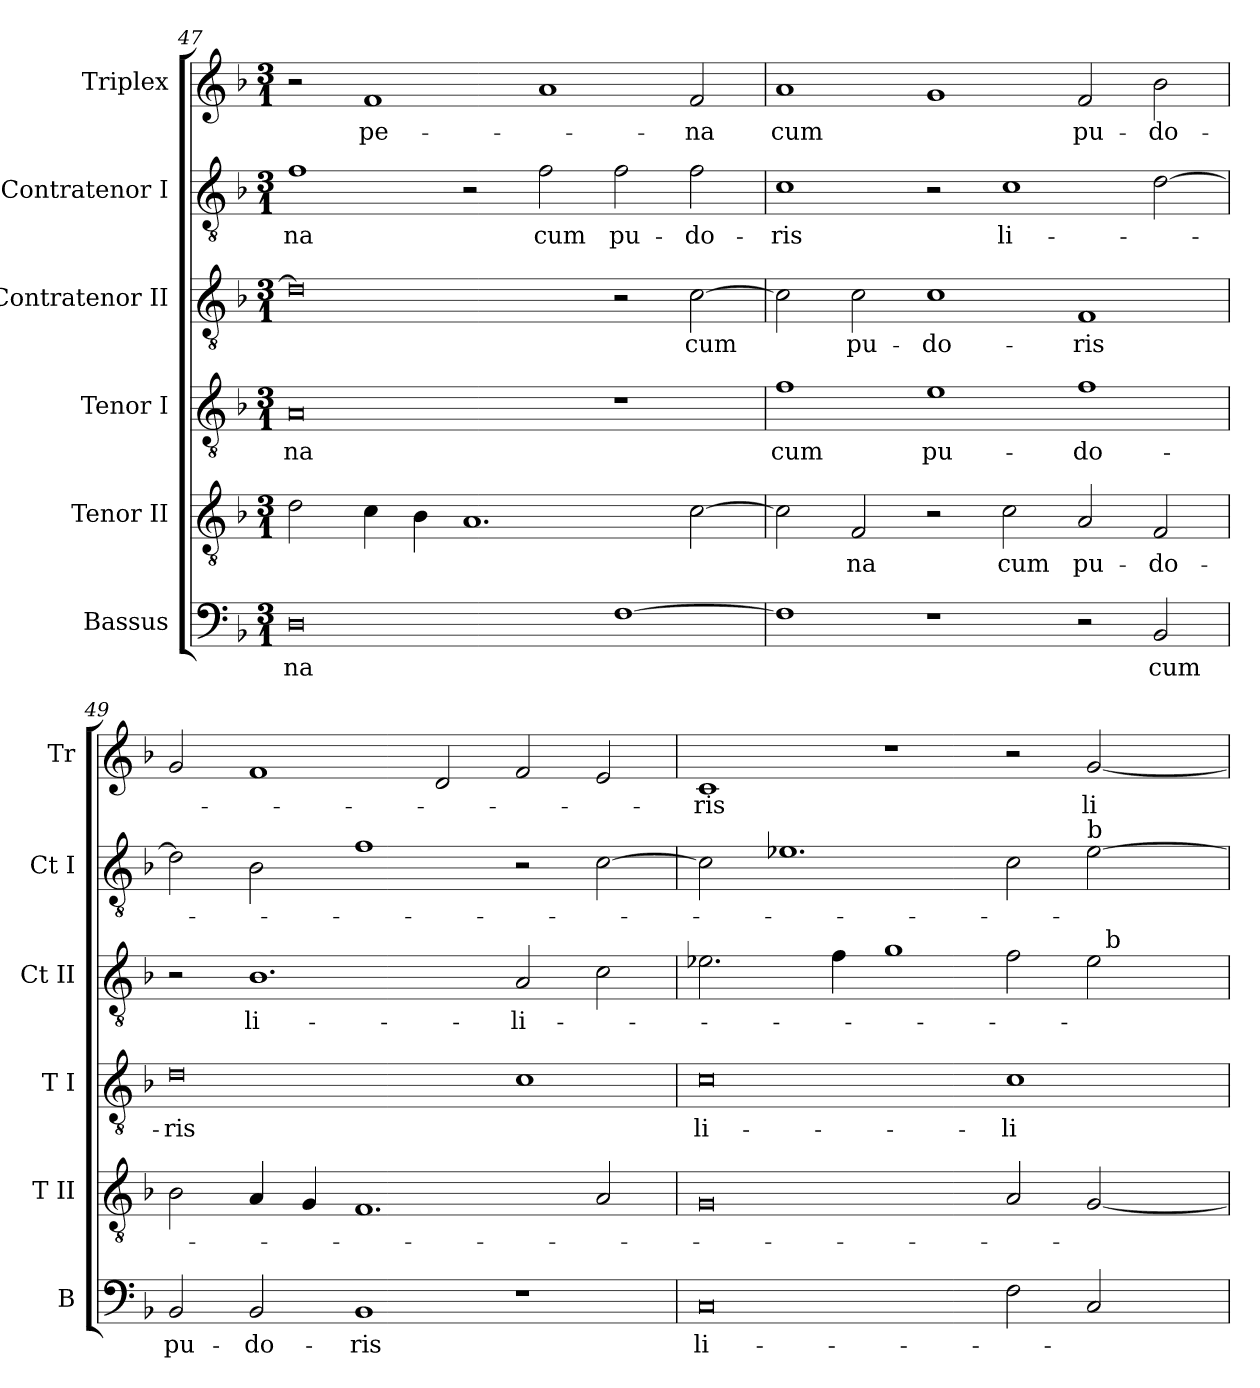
**kern	**text	**kern	**text	**kern	**text	**kern	**text	**kern	**text	**kern	**text
*part6	*part6	*part5	*part5	*part4	*part4	*part3	*part3	*part2	*part2	*part1	*part1
*staff6	*staff6	*staff5	*staff5	*staff4	*staff4	*staff3	*staff3	*staff2	*staff2	*staff1	*staff1
*I"Bassus	*	*I"Tenor II	*	*I"Tenor I	*	*I"Contratenor II	*	*I"Contratenor I	*	*I"Triplex	*
*I'B	*	*I'T II	*	*I'T I	*	*I'Ct II	*	*I'Ct I	*	*I'Tr	*
*clefF4	*	*clefGv2	*	*clefGv2	*	*clefGv2	*	*clefGv2	*	*clefG2	*
*	*	*ITrd7c12	*	*ITrd7c12	*	*ITrd7c12	*	*ITrd7c12	*	*	*
*k[b-]	*	*k[b-]	*	*k[b-]	*	*k[b-]	*	*k[b-]	*	*k[b-]	*
*F:	*	*F:	*	*F:	*	*F:	*	*F:	*	*F:	*
*M3/1	*	*M3/1	*	*M3/1	*	*M3/1	*	*M3/1	*	*M3/1	*
=47	=47	=47	=47	=47	=47	=47	=47	=47	=47	=47	=47
!	!LO:LY:b:color=#000000	!	!	!	!	!	!	!	!	!	!
!	!	!	!	!	!LO:LY:b:color=#000000	!	!	!	!	!	!
!	!	!	!	!	!	!	!	!	!LO:LY:b:color=#000000	!	!
0Di	-na	2Di\	.	0AAi	-na	0Di]	.	1Fi	-na	2r	.
!	!	!	!	!	!	!	!	!	!	!	!LO:LY:b:color=#000000
.	.	4Ci\	.	.	.	.	.	.	.	1fi	pe-
.	.	4BB-i\	.	.	.	.	.	.	.	.	.
.	.	1.AAi	.	.	.	.	.	2r	.	.	.
!	!	!	!	!	!	!	!	!	!LO:LY:b:color=#000000	!	!
.	.	.	.	.	.	.	.	2Fi\	cum	1ai	.
!	!	!	!	!	!	!	!	!	!LO:LY:b:color=#000000	!	!
[>1Fi	.	.	.	1r	.	2r	.	2Fi\	pu-	.	.
!	!	!	!	!	!	!	!LO:LY:b:color=#000000	!	!	!	!
!	!	!	!	!	!	!	!	!	!LO:LY:b:color=#000000	!	!
!	!	!	!	!	!	!	!	!	!	!	!LO:LY:b:color=#000000
.	.	[>2Ci\	.	.	.	[>2Ci\	cum	2Fi\	-do-	2fi/	-na
!!LO:PB:g=z
=48`	=48`	=48`	=48`	=48`	=48`	=48`	=48`	=48`	=48`	=48`	=48`
!	!	!	!	!	!LO:LY:b:color=#000000	!	!	!	!	!	!
!	!	!	!	!	!	!	!	!	!LO:LY:b:color=#000000	!	!
!	!	!	!	!	!	!	!	!	!	!	!LO:LY:b:color=#000000
1Fi]	.	2Ci\]	.	1Fi	cum	2Ci\]	.	1Ci	-ris	1ai	cum
!	!	!	!LO:LY:b:color=#000000	!	!	!	!	!	!	!	!
!	!	!	!	!	!	!	!LO:LY:b:color=#000000	!	!	!	!
.	.	2FFi/	-na	.	.	2Ci\	pu-	.	.	.	.
!	!	!	!	!	!LO:LY:b:color=#000000	!	!	!	!	!	!
!	!	!	!	!	!	!	!LO:LY:b:color=#000000	!	!	!	!
1r	.	2r	.	1Ei	pu-	1Ci	-do-	2r	.	1gi	.
!	!	!	!LO:LY:b:color=#000000	!	!	!	!	!	!	!	!
!	!	!	!	!	!	!	!	!	!LO:LY:b:color=#000000	!	!
.	.	2Ci\	cum	.	.	.	.	1Ci	li-	.	.
!	!	!	!LO:LY:b:color=#000000	!	!	!	!	!	!	!	!
!	!	!	!	!	!LO:LY:b:color=#000000	!	!	!	!	!	!
!	!	!	!	!	!	!	!LO:LY:b:color=#000000	!	!	!	!
!	!	!	!	!	!	!	!	!	!	!	!LO:LY:b:color=#000000
2r	.	2AAi/	pu-	1Fi	-do-	1FFi	-ris	.	.	2fi/	pu-
!	!LO:LY:b:color=#000000	!	!	!	!	!	!	!	!	!	!
!	!	!	!LO:LY:b:color=#000000	!	!	!	!	!	!	!	!
!	!	!	!	!	!	!	!	!	!	!	!LO:LY:b:color=#000000
2BB-i/	cum	2FFi/	-do-	.	.	.	.	[>2Di\	.	2b-i\	-do-
=49`	=49`	=49`	=49`	=49`	=49`	=49`	=49`	=49`	=49`	=49`	=49`
!	!LO:LY:b:color=#000000	!	!	!	!	!	!	!	!	!	!
!	!	!	!	!	!LO:LY:b:color=#000000	!	!	!	!	!	!
2BB-i/	pu-	2BB-i\	.	0Di	-ris	2r	.	2Di\]	.	2gi/	.
!	!LO:LY:b:color=#000000	!	!	!	!	!	!	!	!	!	!
!	!	!	!	!	!	!	!LO:LY:b:color=#000000	!	!	!	!
2BB-i/	-do-	4AAi/	.	.	.	1.BB-i	li-	2BB-i\	.	1fi	.
.	.	4GGi/	.	.	.	.	.	.	.	.	.
!	!LO:LY:b:color=#000000	!	!	!	!	!	!	!	!	!	!
1BB-i	-ris	1.FFi	.	.	.	.	.	1Fi	.	.	.
.	.	.	.	.	.	.	.	.	.	2di/	.
!	!	!	!	!	!	!	!LO:LY:b:color=#000000	!	!	!	!
1r	.	.	.	1Ci	.	2AAi/	-li-	2r	.	2fi/	.
.	.	2AAi/	.	.	.	2Ci\	.	[>2Ci\	.	2ei/	.
=50`	=50`	=50`	=50`	=50`	=50`	=50`	=50`	=50`	=50`	=50`	=50`
!	!LO:LY:b:color=#000000	!	!	!	!	!	!	!	!	!	!
!	!	!	!	!	!LO:LY:b:color=#000000	!	!	!	!	!	!
!	!	!	!	!	!	!	!	!	!	!	!LO:LY:b:color=#000000
*	*	*	*	*	*	*^	*	*	*	*	*
0Ci	li-	0GGi	.	0Ci	li-	2.E-Xi\	1ryy	.	2Ci\]	.	1ci	-ris
.	.	.	.	.	.	.	.	.	1.E-Xi	.	.	.
.	.	.	.	.	.	4Fi\	.	.	.	.	.	.
.	.	.	.	.	.	1Gi	1ryy	.	.	.	1r	.
!	!	!	!	!	!LO:LY:b:color=#000000	!	!	!	!	!	!	!
2Fi\	.	2AAi/	.	1Ci	-li-	2Fi\	2ryy	.	2Ci\	.	2r	.
!	!	!	!	!	!	!	!	!	!LO:TX:a:t=b	!	!	!
!	!	!	!	!	!	!	!	!	!	!	!	!LO:LY:b:color=#000000
2Ci/	.	[<2GGi/	.	.	.	2E-i\	32ryy	.	[>2E-i\	.	[<2gi/	li-
.	.	.	.	.	.	.	256ryy	.	.	.	.	.
!	!	!	!	!	!	!	!LO:TX:a:t=b	!	!	!	!	!
.	.	.	.	.	.	.	4ryy	.	.	.	.	.
.	.	.	.	.	.	.	8ryy	.	.	.	.	.
.	.	.	.	.	.	.	16ryy	.	.	.	.	.
.	.	.	.	.	.	.	64..ryy	.	.	.	.	.
*	*	*	*	*	*	*v	*v	*	*	*	*	*
=`	=`	=`	=`	=`	=`	=`	=`	=`	=`	=`	=`
*-	*-	*-	*-	*-	*-	*-	*-	*-	*-	*-	*-
